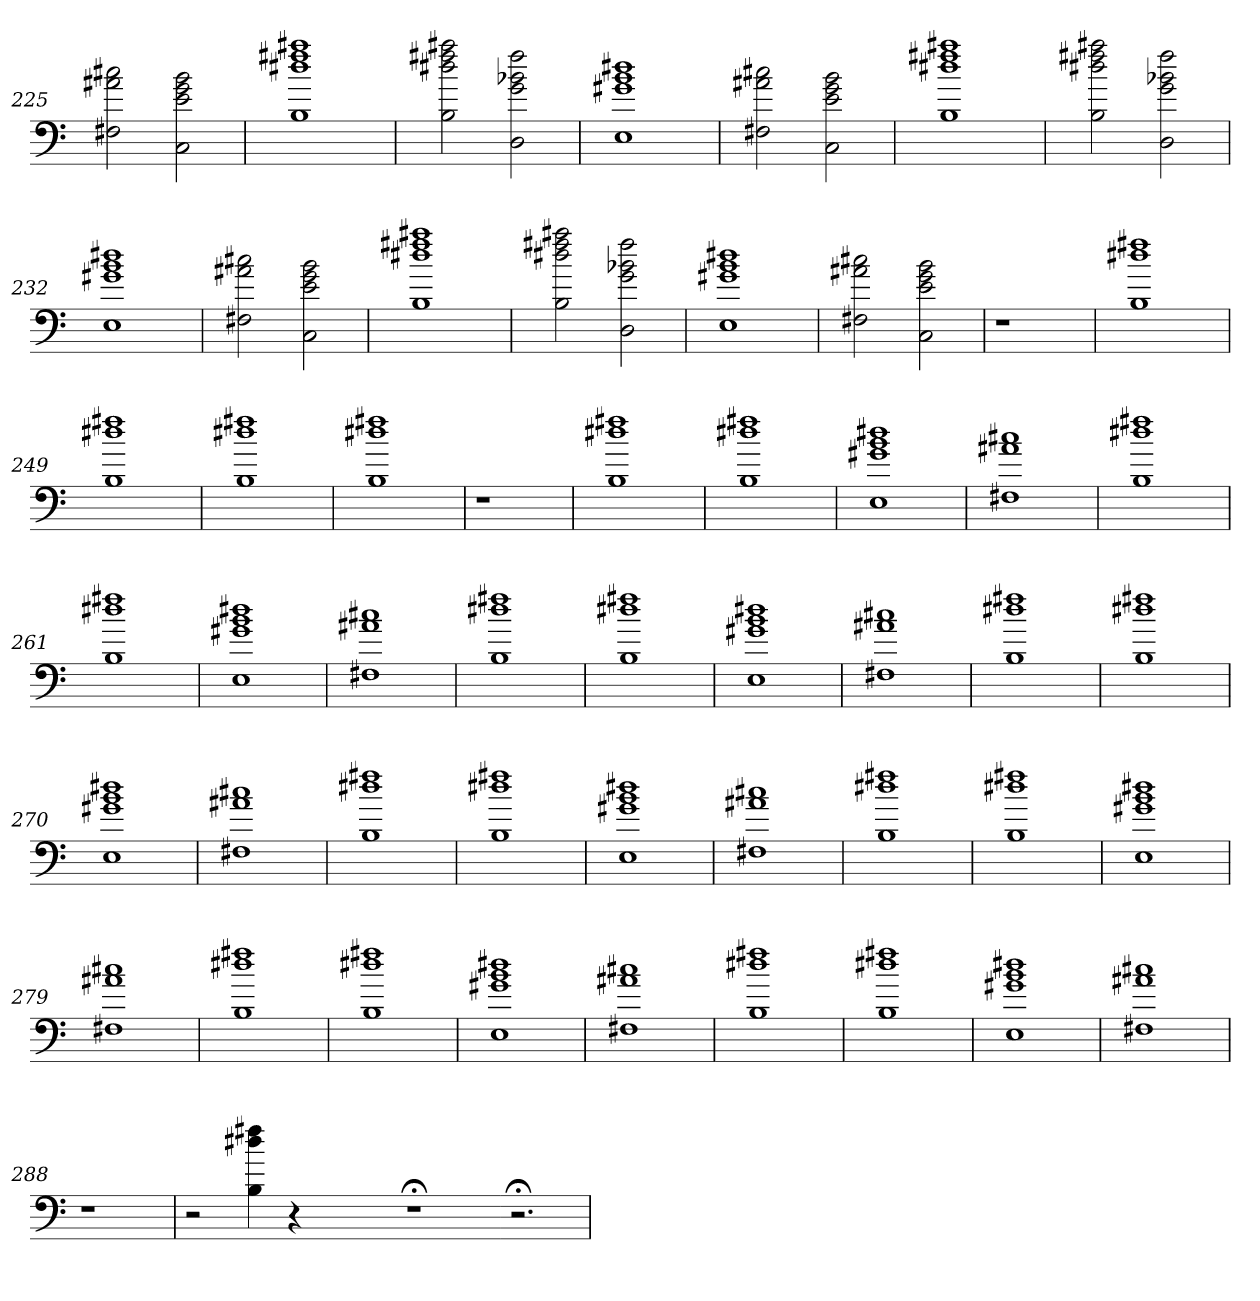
**kern
*part1
*staff1
=225
2F#X 2a#X 2cc#X
2C 2e 2g 2b
=226
1B 1dd#X 1ff#X 1aa#X
=227
2B 2dd#X 2ff#X 2aa#X
2D 2g 2b-X 2ff#
=228
1E 1g#X 1b 1dd#X
=229
2F#X 2a#X 2cc#X
2C 2e 2g 2b
=230
1B 1dd#X 1ff#X 1aa#X
=231
2B 2dd#X 2ff#X 2aa#X
2D 2g 2b-X 2ff#
=232
1E 1g#X 1b 1dd#X
=233
2F#X 2a#X 2cc#X
2C 2e 2g 2b
=234
1B 1dd#X 1ff#X 1aa#X
=235
2B 2dd#X 2ff#X 2aa#X
2D 2g 2b-X 2ff#
=236
1E 1g#X 1b 1dd#X
=237
2F#X 2a#X 2cc#X
2C 2e 2g 2b
=238
1r
=239
1r
=240
1r
=241
1r
=242
1r
=243
1r
=244
1r
=245
1r
=246
1r
=247
1r
=248
1B 1dd#X 1ff#X
=249
1B 1dd#X 1ff#X
=250
1B 1dd#X 1ff#X
=251
1B 1dd#X 1ff#X
=252
1r
=253
1r
=254
1r
=255
1r
=256
1B 1dd#X 1ff#X
=257
1B 1dd#X 1ff#X
=258
1E 1g#X 1b 1dd#X
=259
1F#X 1a#X 1cc#X
=260
1B 1dd#X 1ff#X
=261
1B 1dd#X 1ff#X
=262
1E 1g#X 1b 1dd#X
=263
1F#X 1a#X 1cc#X
=264
1B 1dd#X 1ff#X
=265
1B 1dd#X 1ff#X
=266
1E 1g#X 1b 1dd#X
=267
1F#X 1a#X 1cc#X
=268
1B 1dd#X 1ff#X
=269
1B 1dd#X 1ff#X
=270
1E 1g#X 1b 1dd#X
=271
1F#X 1a#X 1cc#X
=272
1B 1dd#X 1ff#X
=273
1B 1dd#X 1ff#X
=274
1E 1g#X 1b 1dd#X
=275
1F#X 1a#X 1cc#X
=276
1B 1dd#X 1ff#X
=277
1B 1dd#X 1ff#X
=278
1E 1g#X 1b 1dd#X
=279
1F#X 1a#X 1cc#X
=280
1B 1dd#X 1ff#X
=281
1B 1dd#X 1ff#X
=282
1E 1g#X 1b 1dd#X
=283
1F#X 1a#X 1cc#X
=284
1B 1dd#X 1ff#X
=285
1B 1dd#X 1ff#X
=286
1E 1g#X 1b 1dd#X
=287
1F#X 1a#X 1cc#X
=288
1r
=289
1r
=290
1r
=291
1r
=292
1r
=293
1r
=294
1r
=295
1r
=296
1r
=297
1r
=298
1r
=299
2r
4B 4dd#X 4ff#X
4r
2.ryy
1r;<
=300-
2.r;<
=
*-
